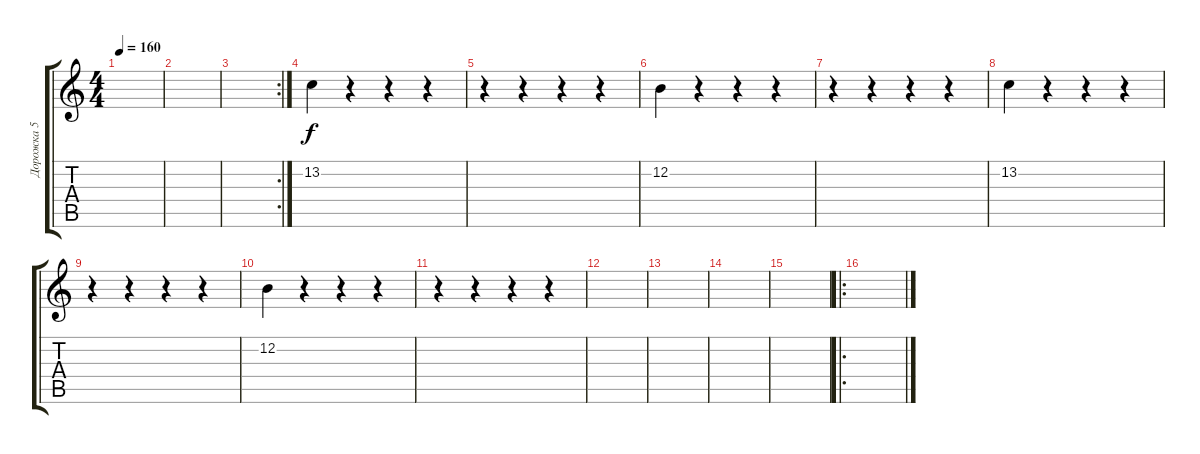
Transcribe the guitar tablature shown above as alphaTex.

\track ("Дорожка 5" "Дорожка 5") {instrument synthstrings1}
\staff {score tabs}
\tuning (E4 B3 G3 D3 A2 E2) {hide}
\ts (4 4)
\tempo 160
\clef g2
\ks c
|
|
\rc 2
|
13.2.4 r.4 r.4 r.4 |
r.4 r.4 r.4 r.4 |
12.2.4 r.4 r.4 r.4 |
r.4 r.4 r.4 r.4 |
13.2.4 r.4 r.4 r.4 |
r.4 r.4 r.4 r.4 |
12.2.4 r.4 r.4 r.4 |
r.4 r.4 r.4 r.4 |
|
|
|
|
\ro
